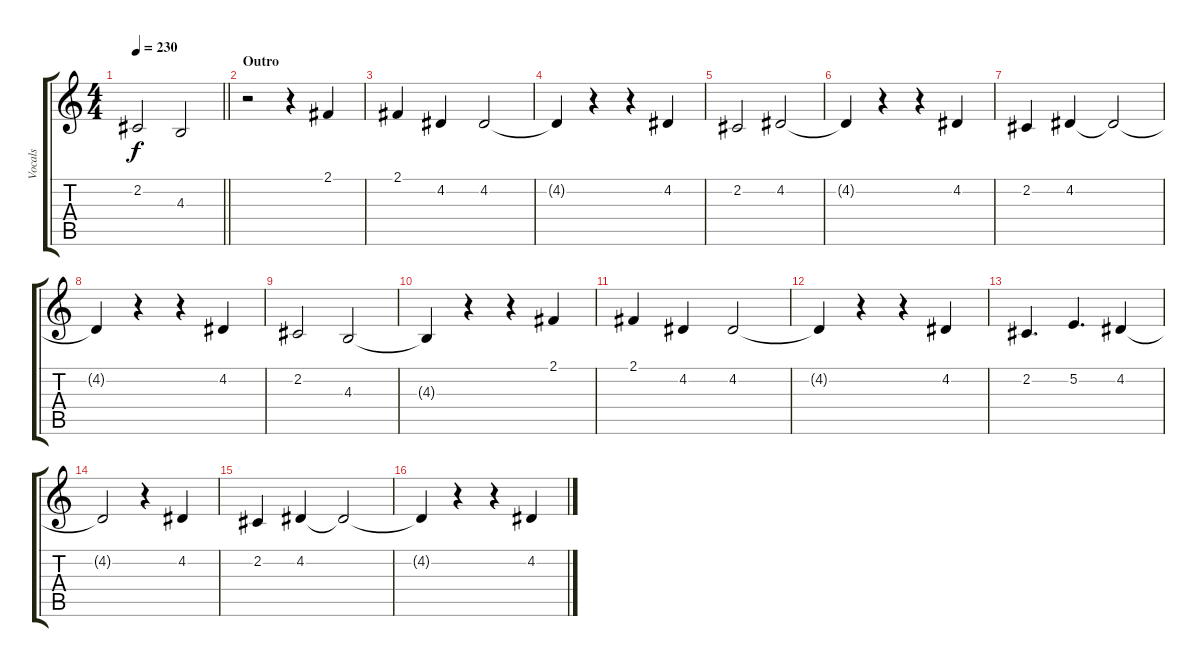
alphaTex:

\track ("Vocals" "Vocals") {instrument altosax}
\staff {score tabs}
\tuning (E4 B3 G3 D3 A2 E2) {hide}
\ts (4 4)
\tempo 230
\clef g2
\barLineRight lightlight
\ks c
2.2.2{dy f} 4.3.2 |
\section ("" "Outro")
r.2{volume 16} r.4 2.1.4 |
2.1.4 4.2.4 4.2.2 |
4.2{t}.4 r.4 r.4 4.2.4 |
2.2.2 4.2.2 |
4.2{t}.4 r.4 r.4 4.2.4 |
2.2.4 4.2.4 4.2{t}.2 |
4.2{t}.4 r.4 r.4 4.2.4 |
2.2.2 4.3.2 |
4.3{t}.4 r.4 r.4 2.1.4 |
2.1.4 4.2.4 4.2.2 |
4.2{t}.4 r.4 r.4 4.2.4 |
2.2.4{d} 5.2.4{d} 4.2.4 |
4.2{t}.2 r.4 4.2.4 |
2.2.4 4.2.4 4.2{t}.2 |
4.2{t}.4 r.4 r.4 4.2.4
